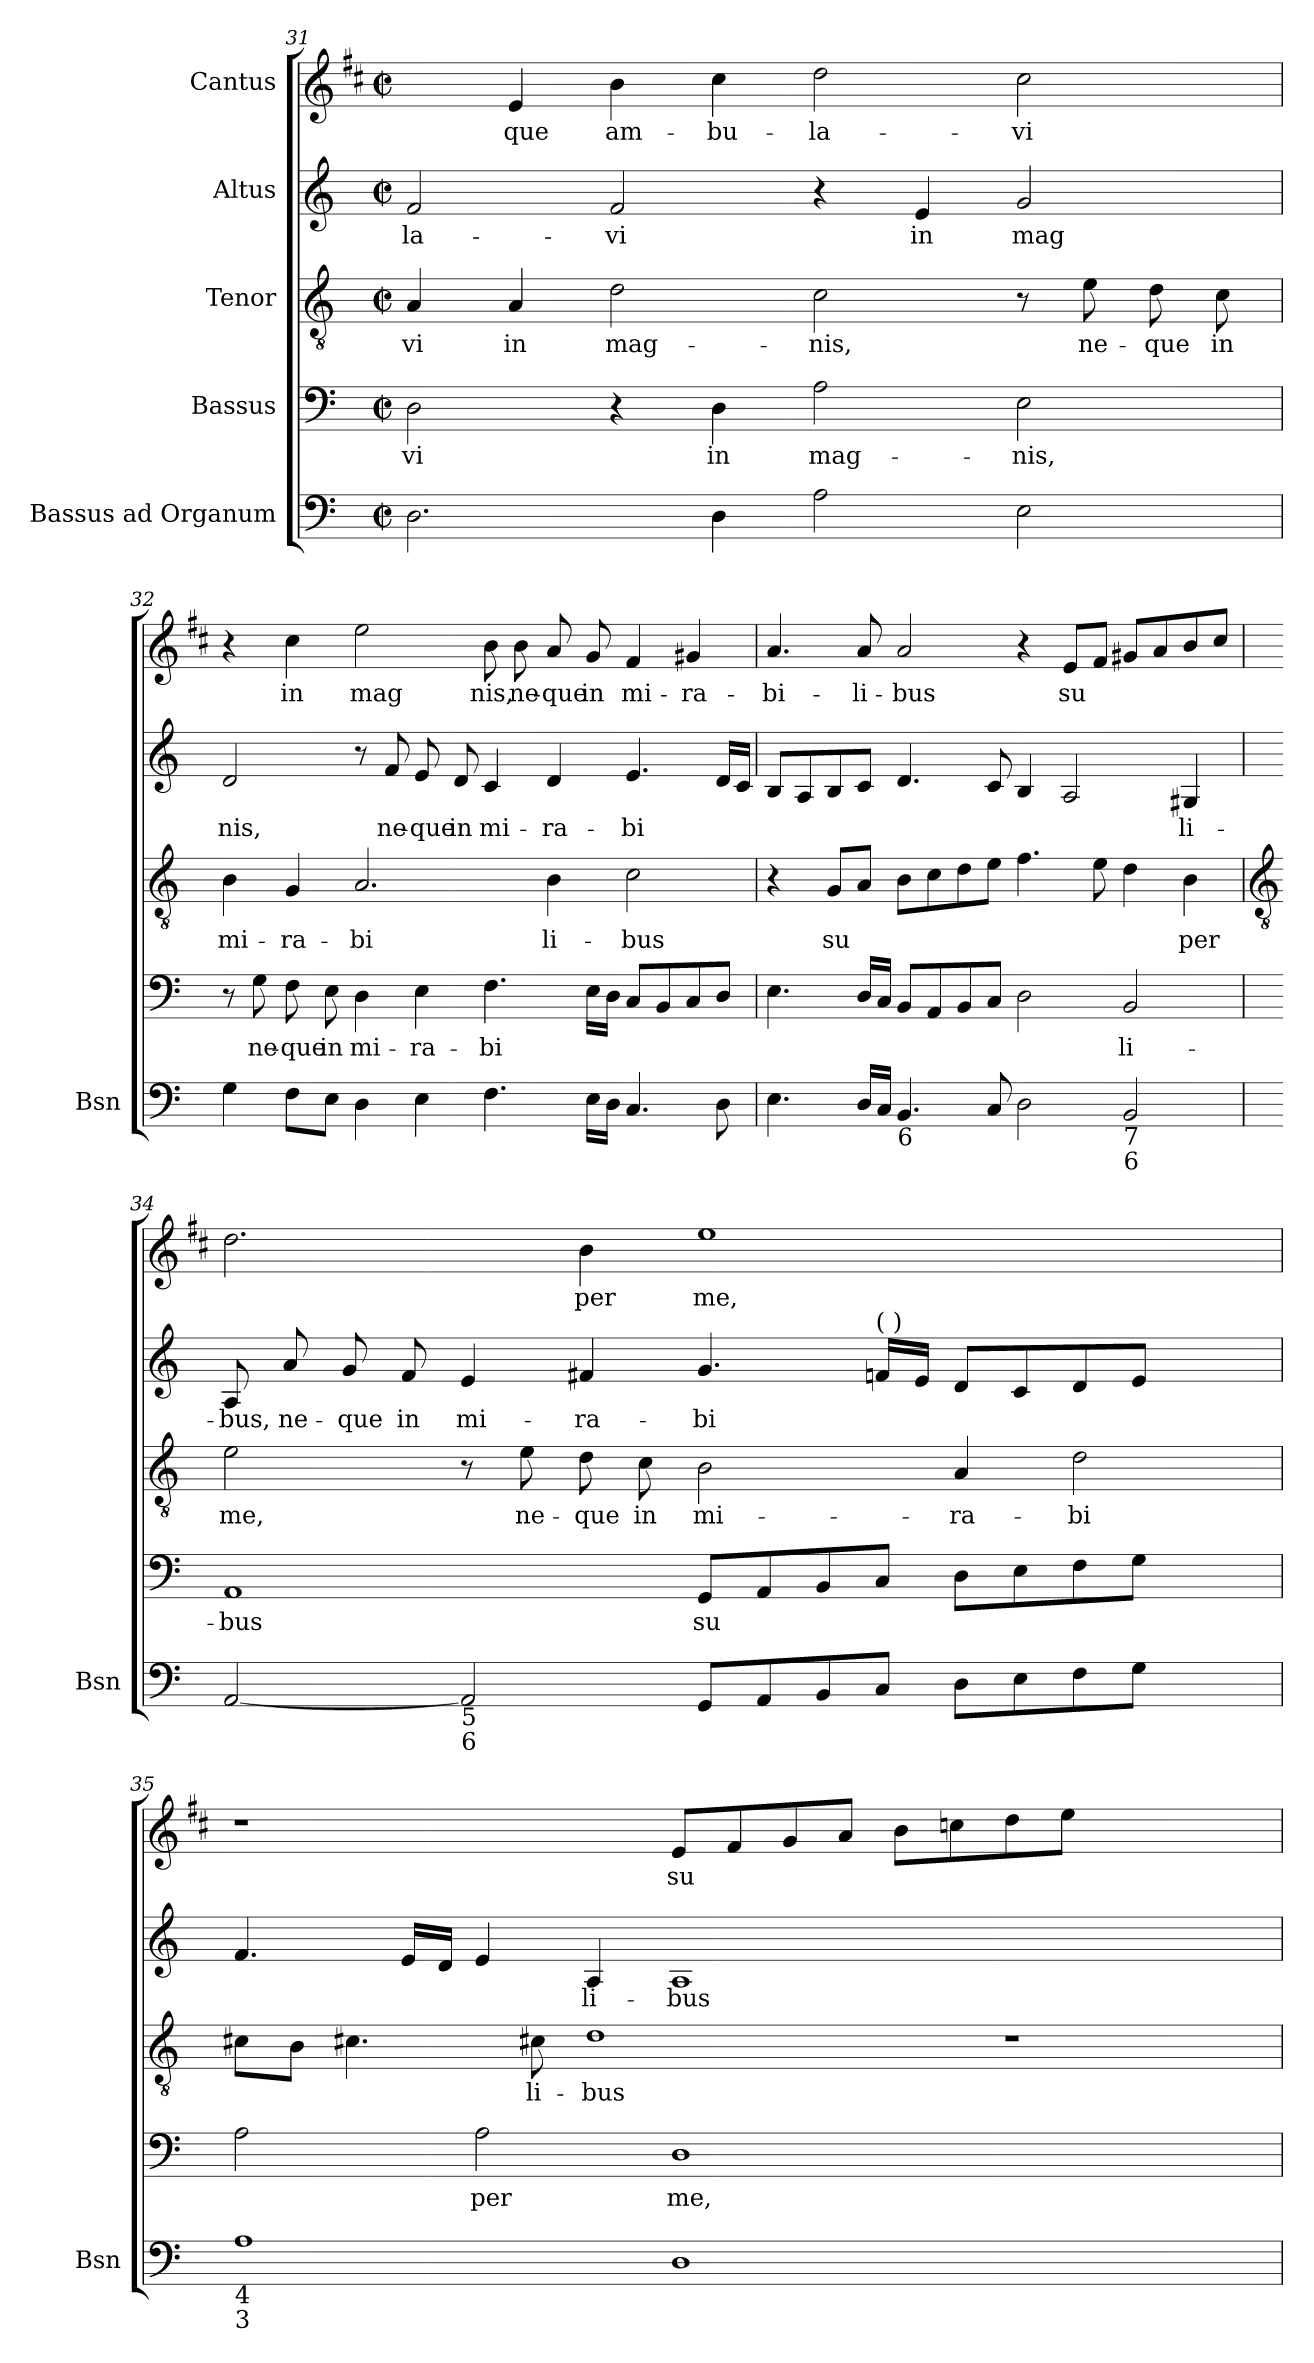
**kern	**kern	**text	**kern	**text	**kern	**text	**kern	**text
*part5	*part4	*part4	*part3	*part3	*part2	*part2	*part1	*part1
*staff5	*staff4	*staff4	*staff3	*staff3	*staff2	*staff2	*staff1	*staff1
*I"Bassus ad Organum	*I"Bassus	*	*I"Tenor	*	*I"Altus	*	*I"Cantus	*
*I'Bsn	*	*	*	*	*	*	*	*
!!LO:LB:g=z
*clefF4	*clefF4	*	*clefGv2	*	*clefG2	*	*clefG2	*
*	*	*	*	*	*	*	*ITrd1c2	*
*k[]	*k[]	*	*k[]	*	*k[]	*	*k[]	*
*C:	*C:	*	*C:	*	*C:	*	*C:	*
*M4/2	*M4/2	*	*M4/2	*	*M4/2	*	*M4/2	*
*met(c|)	*met(c|)	*	*met(c|)	*	*met(c|)	*	*met(c|)	*
=31	=31	=31	=31	=31	=31	=31	=31	=31
!	!	!LO:LY:b	!	!LO:LY:b	!	!LO:LY:b	!	!
2.D	2D	vi	4A	vi	2f	-la-	4ayy]	.
!	!	!	!	!LO:LY:b	!	!	!	!LO:LY:b
.	.	.	4A	in	.	.	4d	que
!	!	!	!	!LO:LY:b	!	!LO:LY:b	!	!LO:LY:b
.	4r	.	2d	mag-	2f	-vi	4a	am-
!	!	!LO:LY:b	!	!	!	!	!	!LO:LY:b
4D	4D	in	.	.	.	.	4b	-bu-
!	!	!LO:LY:b	!	!LO:LY:b	!	!	!	!LO:LY:b
2A	2A	mag-	2c	-nis,	4r	.	2cc	-la-
!	!	!	!	!	!	!LO:LY:b	!	!
.	.	.	.	.	4e	in	.	.
!	!	!LO:LY:b	!	!	!	!LO:LY:b	!	!LO:LY:b
2E	2E	-nis,	8r	.	2g	mag	2b	-vi
!	!	!	!	!LO:LY:b	!	!	!	!
.	.	.	8e	ne-	.	.	.	.
!	!	!	!	!LO:LY:b	!	!	!	!
.	.	.	8d	-que	.	.	.	.
!	!	!	!	!LO:LY:b	!	!	!	!
.	.	.	8c	in	.	.	.	.
=32	=32	=32	=32	=32	=32	=32	=32	=32
!	!	!	!	!LO:LY:b	!	!LO:LY:b	!	!
4G	8r	.	4B	mi-	2d	nis,	4r	.
!	!	!LO:LY:b	!	!	!	!	!	!
.	8G	ne-	.	.	.	.	.	.
!	!	!LO:LY:b	!	!LO:LY:b	!	!	!	!LO:LY:b
8FL	8F	-que	4G	-ra-	.	.	4b	in
!	!	!LO:LY:b	!	!	!	!	!	!
8EJ	8E	in	.	.	.	.	.	.
!	!	!LO:LY:b	!	!LO:LY:b	!	!	!	!LO:LY:b
4D	4D	mi-	2.A	-bi	8r	.	2dd	mag
!	!	!	!	!	!	!LO:LY:b	!	!
.	.	.	.	.	8f	ne-	.	.
!	!	!LO:LY:b	!	!	!	!LO:LY:b	!	!
4E	4E	-ra-	.	.	8e	-que	.	.
!	!	!	!	!	!	!LO:LY:b	!	!
.	.	.	.	.	8d	in	.	.
!	!	!LO:LY:b	!	!	!	!LO:LY:b	!	!LO:LY:b
4.F	4.F	-bi	.	.	4c	mi-	8a	nis,
!	!	!	!	!	!	!	!	!LO:LY:b
.	.	.	.	.	.	.	8a	ne-
!	!	!	!	!LO:LY:b	!	!LO:LY:b	!	!LO:LY:b
.	.	.	4B	li-	4d	-ra-	8g	-que
!	!	!	!	!	!	!	!	!LO:LY:b
16ELL	16ELL	.	.	.	.	.	8f	in
16DJJ	16DJJ	.	.	.	.	.	.	.
!	!	!	!	!LO:LY:b	!	!LO:LY:b	!	!LO:LY:b
4.C	8CL	.	2c	-bus	4.e	-bi	4e	mi-
.	8BB	.	.	.	.	.	.	.
!	!	!	!	!	!	!	!	!LO:LY:b
.	8C	.	.	.	.	.	4f#X	-ra-
8D	8DJ	.	.	.	16dLL	.	.	.
.	.	.	.	.	16cJJ	.	.	.
=33	=33	=33	=33	=33	=33	=33	=33	=33
!	!	!	!	!	!	!	!	!LO:LY:b
4.E	4.E	.	4r	.	8BL	.	4.g	-bi-
.	.	.	.	.	8A	.	.	.
!	!	!	!	!LO:LY:b	!	!	!	!
.	.	.	8GL	su	8B	.	.	.
!	!	!	!	!	!	!	!	!LO:LY:b
16DLL	16DLL	.	8AJ	.	8cJ	.	8g	-li-
16CJJ	16CJJ	.	.	.	.	.	.	.
!LO:TX:b:t=6	!	!	!	!	!	!	!	!
!	!	!	!	!	!	!	!	!LO:LY:b
4.BB	8BBL	.	8BL	.	4.d	.	2g	-bus
.	8AA	.	8c	.	.	.	.	.
.	8BB	.	8d	.	.	.	.	.
8C	8CJ	.	8eJ	.	8c	.	.	.
2D	2D	.	4.f	.	4B	.	4r	.
!	!	!	!	!	!	!	!	!LO:LY:b
.	.	.	.	.	2A	.	8dL	su
.	.	.	8e	.	.	.	8eJ	.
!LO:TX:b:t=7	!	!	!	!	!	!	!	!
!LO:TX:b:t=6	!	!	!	!	!	!	!	!
!	!	!LO:LY:b	!	!	!	!	!	!
2BB	2BB	li-	4d	.	.	.	8f#XL	.
.	.	.	.	.	.	.	8g	.
!	!	!	!	!LO:LY:b	!	!LO:LY:b	!	!
.	.	.	4B	per	4G#X	li-	8a	.
.	.	.	.	.	.	.	8bJ	.
!!LO:LB:g=z
=34	=34	=34	=34	=34	=34	=34	=34	=34
*	*	*	*clefGv2	*	*	*	*	*
!	!	!LO:LY:b	!	!LO:LY:b	!	!LO:LY:b	!	!
[2AA	1AA	-bus	2e	me,	8A	-bus,	2.cc	.
!	!	!	!	!	!	!LO:LY:b	!	!
.	.	.	.	.	8a	ne-	.	.
!	!	!	!	!	!	!LO:LY:b	!	!
.	.	.	.	.	8g	-que	.	.
!	!	!	!	!	!	!LO:LY:b	!	!
.	.	.	.	.	8f	in	.	.
!LO:TX:b:t=5	!	!	!	!	!	!	!	!
!LO:TX:b:t=6	!	!	!	!	!	!	!	!
!	!	!	!	!	!	!LO:LY:b	!	!
2AA]	.	.	8r	.	4e	mi-	.	.
!	!	!	!	!LO:LY:b	!	!	!	!
.	.	.	8e	ne-	.	.	.	.
!	!	!	!	!LO:LY:b	!	!LO:LY:b	!	!LO:LY:b
.	.	.	8d	-que	4f#X	-ra-	4a	per
!	!	!	!	!LO:LY:b	!	!	!	!
.	.	.	8c	in	.	.	.	.
!	!	!LO:LY:b	!	!LO:LY:b	!	!LO:LY:b	!	!LO:LY:b
8GGL	8GGL	su	2B	mi-	4.g	-bi	1dd	me,
8AA	8AA	.	.	.	.	.	.	.
8BB	8BB	.	.	.	.	.	.	.
!	!	!	!	!	!LO:TX:a:t=(  )	!	!	!
8CJ	8CJ	.	.	.	16fLL	.	.	.
.	.	.	.	.	16eJJ	.	.	.
!	!	!	!	!LO:LY:b	!	!	!	!
8DL	8DL	.	4A	-ra-	8dL	.	.	.
8E	8E	.	.	.	8c	.	.	.
!	!	!	!	!LO:LY:b	!	!	!	!
8F	8F	.	2d	-bi	8d	.	.	.
8GJ	8GJ	.	.	.	8eJ	.	.	.
4ryy	4ryy	.	.	.	4ryy	.	4ryy	.
=35	=35	=35	=35	=35	=35	=35	=35	=35
!LO:TX:b:t=4	!	!	!	!	!	!	!	!
!LO:TX:b:t=3	!	!	!	!	!	!	!	!
1A	2A	.	8c#XL	.	4.f	.	1r	.
.	.	.	8BJ	.	.	.	.	.
.	.	.	4.c#X	.	.	.	.	.
.	.	.	.	.	16eLL	.	.	.
.	.	.	.	.	16dJJ	.	.	.
!	!	!LO:LY:b	!	!	!	!	!	!
.	2A	per	.	.	4e	.	.	.
!	!	!	!	!LO:LY:b	!	!	!	!
.	.	.	8c#X	li-	.	.	.	.
!	!	!	!	!LO:LY:b	!	!LO:LY:b	!	!
.	.	.	1d	-bus	4A	li-	.	.
!	!	!LO:LY:b	!	!	!	!LO:LY:b	!	!LO:LY:b
1D	1D	me,	.	.	1A	-bus	8dL	su
.	.	.	.	.	.	.	8e	.
.	.	.	.	.	.	.	8f	.
.	.	.	.	.	.	.	8gJ	.
.	.	.	.	.	.	.	8aL	.
.	.	.	.	.	.	.	8b-X	.
.	.	.	1r	.	.	.	8cc	.
.	.	.	.	.	.	.	8ddJ	.
2.ryy	2.ryy	.	.	.	2.ryy	.	2.ryy	.
=	=	=	=	=	=	=	=	=
*-	*-	*-	*-	*-	*-	*-	*-	*-
